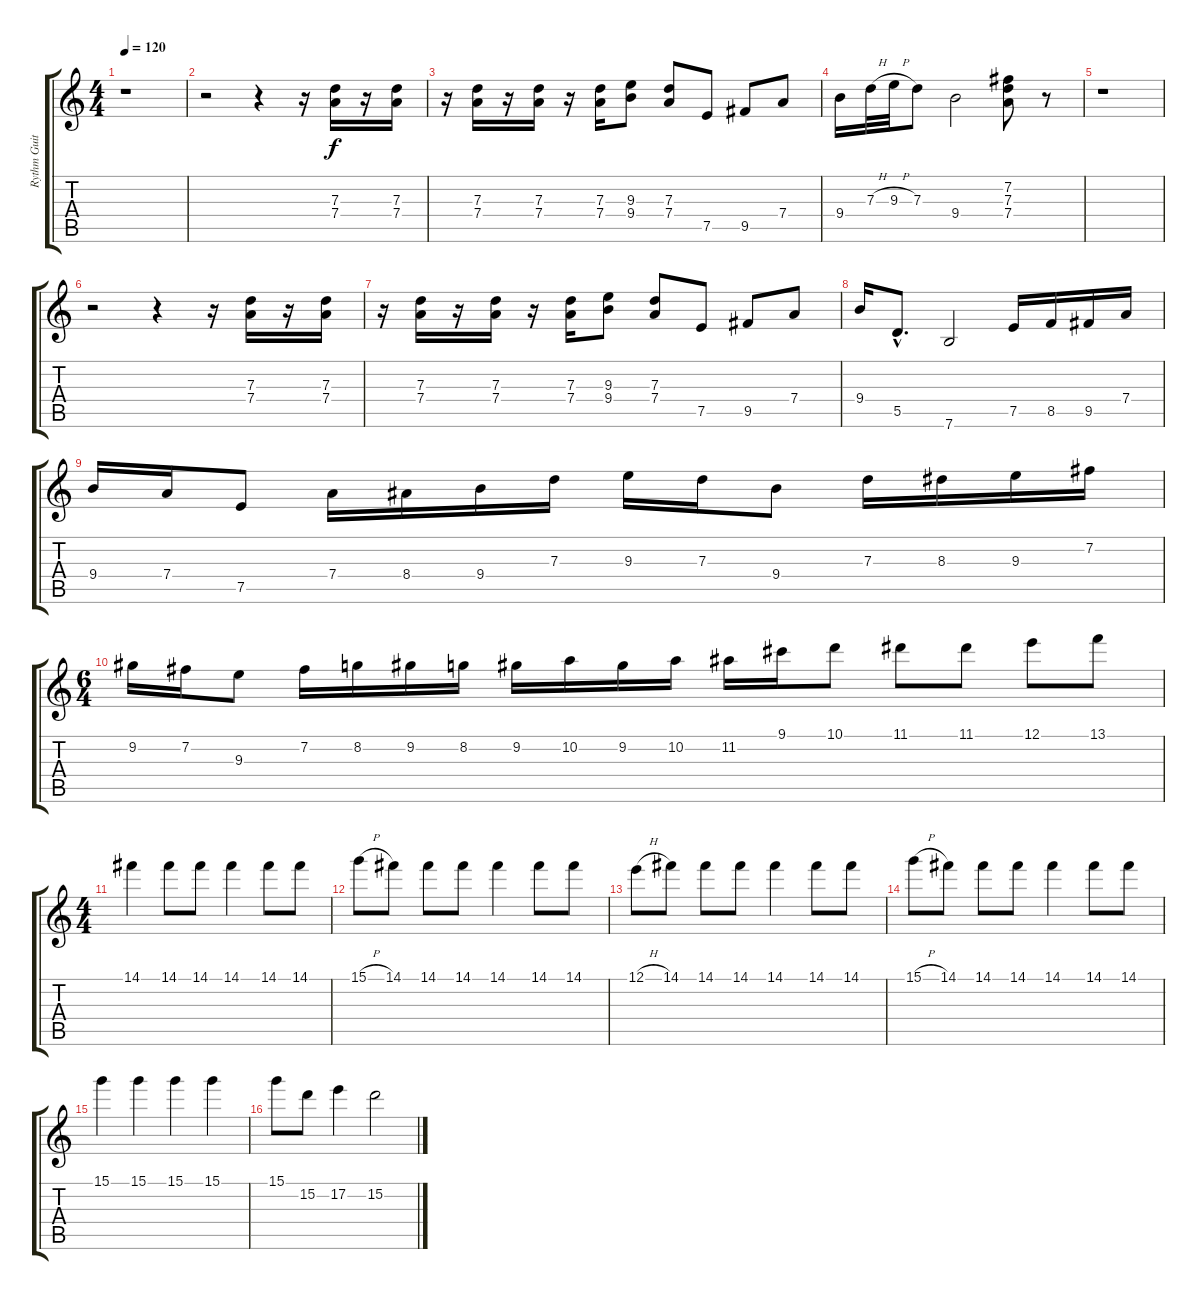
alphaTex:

\track ("Rythm Guitar" "Rythm Guit") {instrument distortionguitar}
\staff {score tabs}
\tuning (E4 B3 G3 D3 A2 E2) {hide}
\ts (4 4)
\tempo 120
\clef g2
\ks c
r.1{dy f} |
r.2 r.4 r.16 (7.3 7.4).16 r.16 (7.3 7.4).16 |
r.16 (7.3 7.4).16 r.16 (7.3 7.4).16 r.16 (7.3 7.4).16 (9.3 9.4).8 (7.3 7.4).8 7.5.8 9.5.8 7.4.8 |
9.4.16 7.3{h}.32 9.3{h}.32 7.3.8 9.4.2 (7.2 7.3 7.4).8 r.8 |
r.1 |
r.2 r.4 r.16 (7.3 7.4).16 r.16 (7.3 7.4).16 |
r.16 (7.3 7.4).16 r.16 (7.3 7.4).16 r.16 (7.3 7.4).16 (9.3 9.4).8 (7.3 7.4).8 7.5.8 9.5.8 7.4.8 |
9.4.16 5.5{hac}.8{d} 7.6.2 7.5.16 8.5.16 9.5.16 7.4.16 |
9.4.16 7.4.16 7.5.8 7.4.16 8.4.16 9.4.16 7.3.16 9.3.16 7.3.16 9.4.8 7.3.16 8.3.16 9.3.16 7.2.16 |
\ts (6 4)
9.2.16 7.2.16 9.3.8 7.2.16 8.2.16 9.2.16 8.2.16 9.2.16 10.2.16 9.2.16 10.2.16 11.2.16 9.1.16 10.1.8 11.1.8 11.1.8 12.1.8 13.1.8 |
\ts (4 4)
14.1.4 14.1.8 14.1.8 14.1.4 14.1.8 14.1.8 |
15.1{h}.8 14.1.8 14.1.8 14.1.8 14.1.4 14.1.8 14.1.8 |
12.1{h}.8 14.1.8 14.1.8 14.1.8 14.1.4 14.1.8 14.1.8 |
15.1{h}.8 14.1.8 14.1.8 14.1.8 14.1.4 14.1.8 14.1.8 |
15.1.4 15.1.4 15.1.4 15.1.4 |
15.1.8 15.2.8 17.2.4 15.2.2
